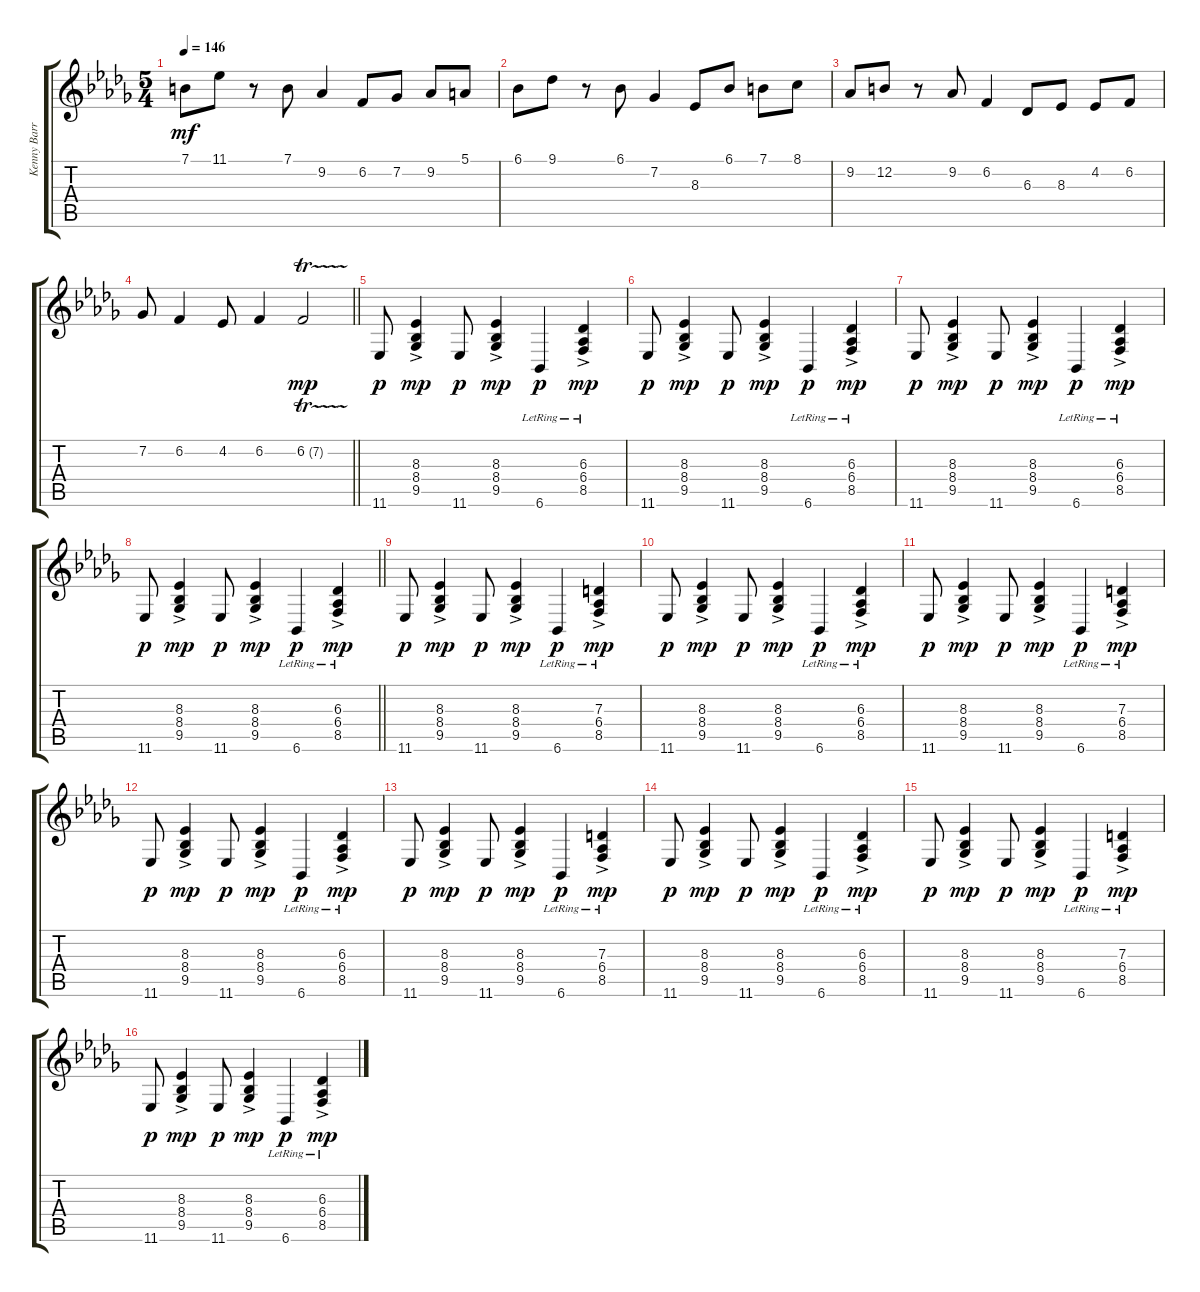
\track ("Kenny Barron Piano Rhythm" "Kenny Barr") {instrument electricgrandpiano}
\staff {score tabs}
\tuning (E4 B3 G3 D3 A2 E2) {hide}
\ts (5 4)
\tempo 146
\clef g2
\ks db
7.1.8{dy mf} 11.1.8 r.8 7.1.8 9.2.4 6.2.8 7.2.8 9.2.8 5.1.8 |
6.1.8 9.1.8 r.8 6.1.8 7.2.4 8.3.8 6.1.8 7.1.8 8.1.8 |
9.2.8 12.2.8 r.8 9.2.8 6.2.4 6.3.8 8.3.8 4.2.8 6.2.8 |
\barLineRight lightlight
7.2.8 6.2.4 4.2.8 6.2.4 6.2{tr (7 32)}.2{dy mp} |
11.6.8{dy p} (8.3{ac} 8.4{ac} 9.5{ac}).4{dy mp} 11.6.8{dy p} (8.3{ac} 8.4{ac} 9.5{ac}).4{dy mp} 6.6{lr}.4{dy p} (6.3{ac lr} 6.4{ac lr} 8.5{ac lr}).4{dy mp} |
11.6.8{dy p} (8.3{ac} 8.4{ac} 9.5{ac}).4{dy mp} 11.6.8{dy p} (8.3{ac} 8.4{ac} 9.5{ac}).4{dy mp} 6.6{lr}.4{dy p} (6.3{ac lr} 6.4{ac lr} 8.5{ac lr}).4{dy mp} |
11.6.8{dy p} (8.3{ac} 8.4{ac} 9.5{ac}).4{dy mp} 11.6.8{dy p} (8.3{ac} 8.4{ac} 9.5{ac}).4{dy mp} 6.6{lr}.4{dy p} (6.3{ac lr} 6.4{ac lr} 8.5{ac lr}).4{dy mp} |
\barLineRight lightlight
11.6.8{dy p} (8.3{ac} 8.4{ac} 9.5{ac}).4{dy mp} 11.6.8{dy p} (8.3{ac} 8.4{ac} 9.5{ac}).4{dy mp} 6.6{lr}.4{dy p} (6.3{ac lr} 6.4{ac lr} 8.5{ac lr}).4{dy mp} |
11.6.8{dy p} (8.3{ac} 8.4{ac} 9.5{ac}).4{dy mp} 11.6.8{dy p} (8.3{ac} 8.4{ac} 9.5{ac}).4{dy mp} 6.6{lr}.4{dy p} (7.3{ac lr} 6.4{ac lr} 8.5{ac lr}).4{dy mp} |
11.6.8{dy p} (8.3{ac} 8.4{ac} 9.5{ac}).4{dy mp} 11.6.8{dy p} (8.3{ac} 8.4{ac} 9.5{ac}).4{dy mp} 6.6{lr}.4{dy p} (6.3{ac lr} 6.4{ac lr} 8.5{ac lr}).4{dy mp} |
11.6.8{dy p} (8.3{ac} 8.4{ac} 9.5{ac}).4{dy mp} 11.6.8{dy p} (8.3{ac} 8.4{ac} 9.5{ac}).4{dy mp} 6.6{lr}.4{dy p} (7.3{ac lr} 6.4{ac lr} 8.5{ac lr}).4{dy mp} |
11.6.8{dy p} (8.3{ac} 8.4{ac} 9.5{ac}).4{dy mp} 11.6.8{dy p} (8.3{ac} 8.4{ac} 9.5{ac}).4{dy mp} 6.6{lr}.4{dy p} (6.3{ac lr} 6.4{ac lr} 8.5{ac lr}).4{dy mp} |
11.6.8{dy p} (8.3{ac} 8.4{ac} 9.5{ac}).4{dy mp} 11.6.8{dy p} (8.3{ac} 8.4{ac} 9.5{ac}).4{dy mp} 6.6{lr}.4{dy p} (7.3{ac lr} 6.4{ac lr} 8.5{ac lr}).4{dy mp} |
11.6.8{dy p} (8.3{ac} 8.4{ac} 9.5{ac}).4{dy mp} 11.6.8{dy p} (8.3{ac} 8.4{ac} 9.5{ac}).4{dy mp} 6.6{lr}.4{dy p} (6.3{ac lr} 6.4{ac lr} 8.5{ac lr}).4{dy mp} |
11.6.8{dy p} (8.3{ac} 8.4{ac} 9.5{ac}).4{dy mp} 11.6.8{dy p} (8.3{ac} 8.4{ac} 9.5{ac}).4{dy mp} 6.6{lr}.4{dy p} (7.3{ac lr} 6.4{ac lr} 8.5{ac lr}).4{dy mp} |
11.6.8{dy p} (8.3{ac} 8.4{ac} 9.5{ac}).4{dy mp} 11.6.8{dy p} (8.3{ac} 8.4{ac} 9.5{ac}).4{dy mp} 6.6{lr}.4{dy p} (6.3{ac lr} 6.4{ac lr} 8.5{ac lr}).4{dy mp}
